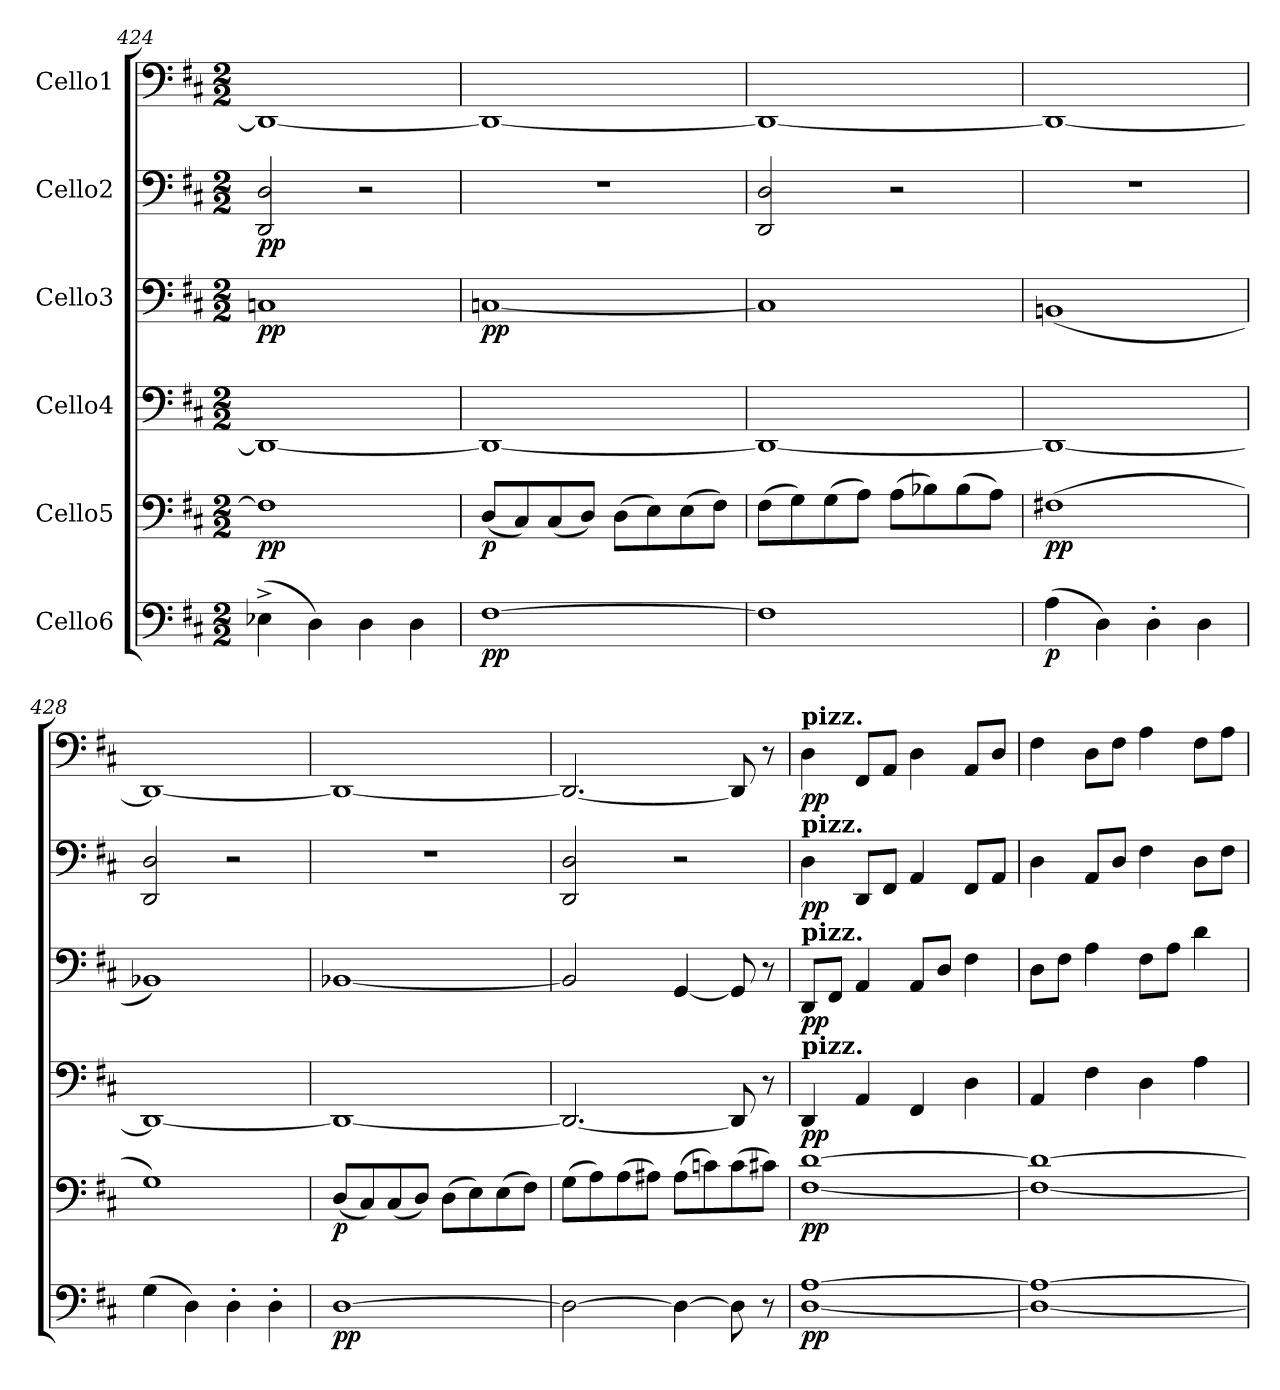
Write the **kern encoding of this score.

**kern	**dynam	**kern	**dynam	**kern	**dynam	**kern	**dynam	**kern	**dynam	**kern	**dynam
*part6	*part6	*part5	*part5	*part4	*part4	*part3	*part3	*part2	*part2	*part1	*part1
*staff6	*staff6	*staff5	*staff5	*staff4	*staff4	*staff3	*staff3	*staff2	*staff2	*staff1	*staff1
*I"Cello6	*	*I"Cello5	*	*I"Cello4	*	*I"Cello3	*	*I"Cello2	*	*I"Cello1	*
*clefF4	*	*clefF4	*	*clefF4	*	*clefF4	*	*clefF4	*	*clefF4	*
*k[f#c#]	*	*k[f#c#]	*	*k[f#c#]	*	*k[f#c#]	*	*k[f#c#]	*	*k[f#c#]	*
*D:	*	*D:	*	*D:	*	*D:	*	*D:	*	*D:	*
*M2/2	*	*M2/2	*	*M2/2	*	*M2/2	*	*M2/2	*	*M2/2	*
=424	=424	=424	=424	=424	=424	=424	=424	=424	=424	=424	=424
!	!	!	!LO:DY:b	!	!	!	!LO:DY:b	!	!LO:DY:b	!	!
(4E-X^\	.	1F#]	pp	1DD_	.	1Cn	pp	2DD/ 2D/	pp	1DD_	.
4D\)	.	.	.	.	.	.	.	.	.	.	.
4D\	.	.	.	.	.	.	.	2r	.	.	.
4D\	.	.	.	.	.	.	.	.	.	.	.
=425	=425	=425	=425	=425	=425	=425	=425	=425	=425	=425	=425
!	!LO:DY:b	!	!LO:DY:b	!	!	!	!LO:DY:b	!	!	!	!
[1F#	pp	(8D/L	p	1DD_	.	[1Cn	pp	1r	.	1DD_	.
.	.	8C#/)	.	.	.	.	.	.	.	.	.
.	.	(8C#/	.	.	.	.	.	.	.	.	.
.	.	8D/J)	.	.	.	.	.	.	.	.	.
.	.	(8D\L	.	.	.	.	.	.	.	.	.
.	.	8E\)	.	.	.	.	.	.	.	.	.
.	.	(8E\	.	.	.	.	.	.	.	.	.
.	.	8F#\J)	.	.	.	.	.	.	.	.	.
=426	=426	=426	=426	=426	=426	=426	=426	=426	=426	=426	=426
1F#]	.	(8F#\L	.	1DD_	.	1C]	.	2DD/ 2D/	.	1DD_	.
.	.	8G\)	.	.	.	.	.	.	.	.	.
.	.	(8G\	.	.	.	.	.	.	.	.	.
.	.	8A\J)	.	.	.	.	.	.	.	.	.
.	.	(8A\L	.	.	.	.	.	2r	.	.	.
.	.	8B-X\)	.	.	.	.	.	.	.	.	.
.	.	(8B-\	.	.	.	.	.	.	.	.	.
.	.	8A\J)	.	.	.	.	.	.	.	.	.
=427	=427	=427	=427	=427	=427	=427	=427	=427	=427	=427	=427
!	!LO:DY:b	!	!LO:DY:b	!	!	!	!	!	!	!	!
(4A\	p	(1F#X	pp	1DD_	.	(1BBn	.	1r	.	1DD_	.
4D\)	.	.	.	.	.	.	.	.	.	.	.
4D'\	.	.	.	.	.	.	.	.	.	.	.
4D\	.	.	.	.	.	.	.	.	.	.	.
=428	=428	=428	=428	=428	=428	=428	=428	=428	=428	=428	=428
(4G\	.	1G)	.	1DD_	.	1BB-X)	.	2DD/ 2D/	.	1DD_	.
4D\)	.	.	.	.	.	.	.	.	.	.	.
4D'\	.	.	.	.	.	.	.	2r	.	.	.
4D'\	.	.	.	.	.	.	.	.	.	.	.
=429	=429	=429	=429	=429	=429	=429	=429	=429	=429	=429	=429
!	!LO:DY:b	!	!LO:DY:b	!	!	!	!	!	!	!	!
[1D	pp	(8D/L	p	1DD_	.	[1BB-X	.	1r	.	1DD_	.
.	.	8C#/)	.	.	.	.	.	.	.	.	.
.	.	(8C#/	.	.	.	.	.	.	.	.	.
.	.	8D/J)	.	.	.	.	.	.	.	.	.
.	.	(8D\L	.	.	.	.	.	.	.	.	.
.	.	8E\)	.	.	.	.	.	.	.	.	.
.	.	(8E\	.	.	.	.	.	.	.	.	.
.	.	8F#\J)	.	.	.	.	.	.	.	.	.
!!LO:LB:g=z
=430	=430	=430	=430	=430	=430	=430	=430	=430	=430	=430	=430
2D\_	.	(8G\L	.	2.DD/_	.	2BB-/]	.	2DD/ 2D/	.	2.DD/_	.
.	.	8A\)	.	.	.	.	.	.	.	.	.
.	.	(8A\	.	.	.	.	.	.	.	.	.
.	.	8A#X\J)	.	.	.	.	.	.	.	.	.
4D\_	.	(8A#\L	.	.	.	[4GG/	.	2r	.	.	.
.	.	8cn\)	.	.	.	.	.	.	.	.	.
8D\]	.	(8c\	.	8DD/]	.	8GG/]	.	.	.	8DD/]	.
8r	.	8c#X\J)	.	8r	.	8r	.	.	.	8r	.
=431	=431	=431	=431	=431	=431	=431	=431	=431	=431	=431	=431
!	!	!	!	!	!	!	!	!	!	!LO:TX:a:B:t=pizz.	!
!	!	!	!	!	!	!	!	!LO:TX:a:B:t=pizz.	!	!	!
!	!	!	!	!	!	!LO:TX:a:B:t=pizz.	!	!	!	!	!
!	!	!	!	!LO:TX:a:B:t=pizz.	!	!	!	!	!	!	!
!	!LO:DY:b	!	!LO:DY:b	!	!LO:DY:b	!	!LO:DY:b	!	!LO:DY:b	!	!LO:DY:b
[1D [1A	pp	[1F# [1d	pp	4DD/	pp	8DD/L	pp	4D\	pp	4D\	pp
.	.	.	.	.	.	8FF#/J	.	.	.	.	.
.	.	.	.	4AA/	.	4AA/	.	8DD/L	.	8FF#/L	.
.	.	.	.	.	.	.	.	8FF#/J	.	8AA/J	.
.	.	.	.	4FF#/	.	8AA/L	.	4AA/	.	4D\	.
.	.	.	.	.	.	8D/J	.	.	.	.	.
.	.	.	.	4D\	.	4F#\	.	8FF#/L	.	8AA/L	.
.	.	.	.	.	.	.	.	8AA/J	.	8D/J	.
=432	=432	=432	=432	=432	=432	=432	=432	=432	=432	=432	=432
1D_ 1A_	.	1F#_ 1d_	.	4AA/	.	8D\L	.	4D\	.	4F#\	.
.	.	.	.	.	.	8F#\J	.	.	.	.	.
.	.	.	.	4F#\	.	4A\	.	8AA/L	.	8D\L	.
.	.	.	.	.	.	.	.	8D/J	.	8F#\J	.
.	.	.	.	4D\	.	8F#\L	.	4F#\	.	4A\	.
.	.	.	.	.	.	8A\J	.	.	.	.	.
.	.	.	.	4A\	.	4d\	.	8D\L	.	8F#\L	.
.	.	.	.	.	.	.	.	8F#\J	.	8A\J	.
=	=	=	=	=	=	=	=	=	=	=	=
*-	*-	*-	*-	*-	*-	*-	*-	*-	*-	*-	*-
